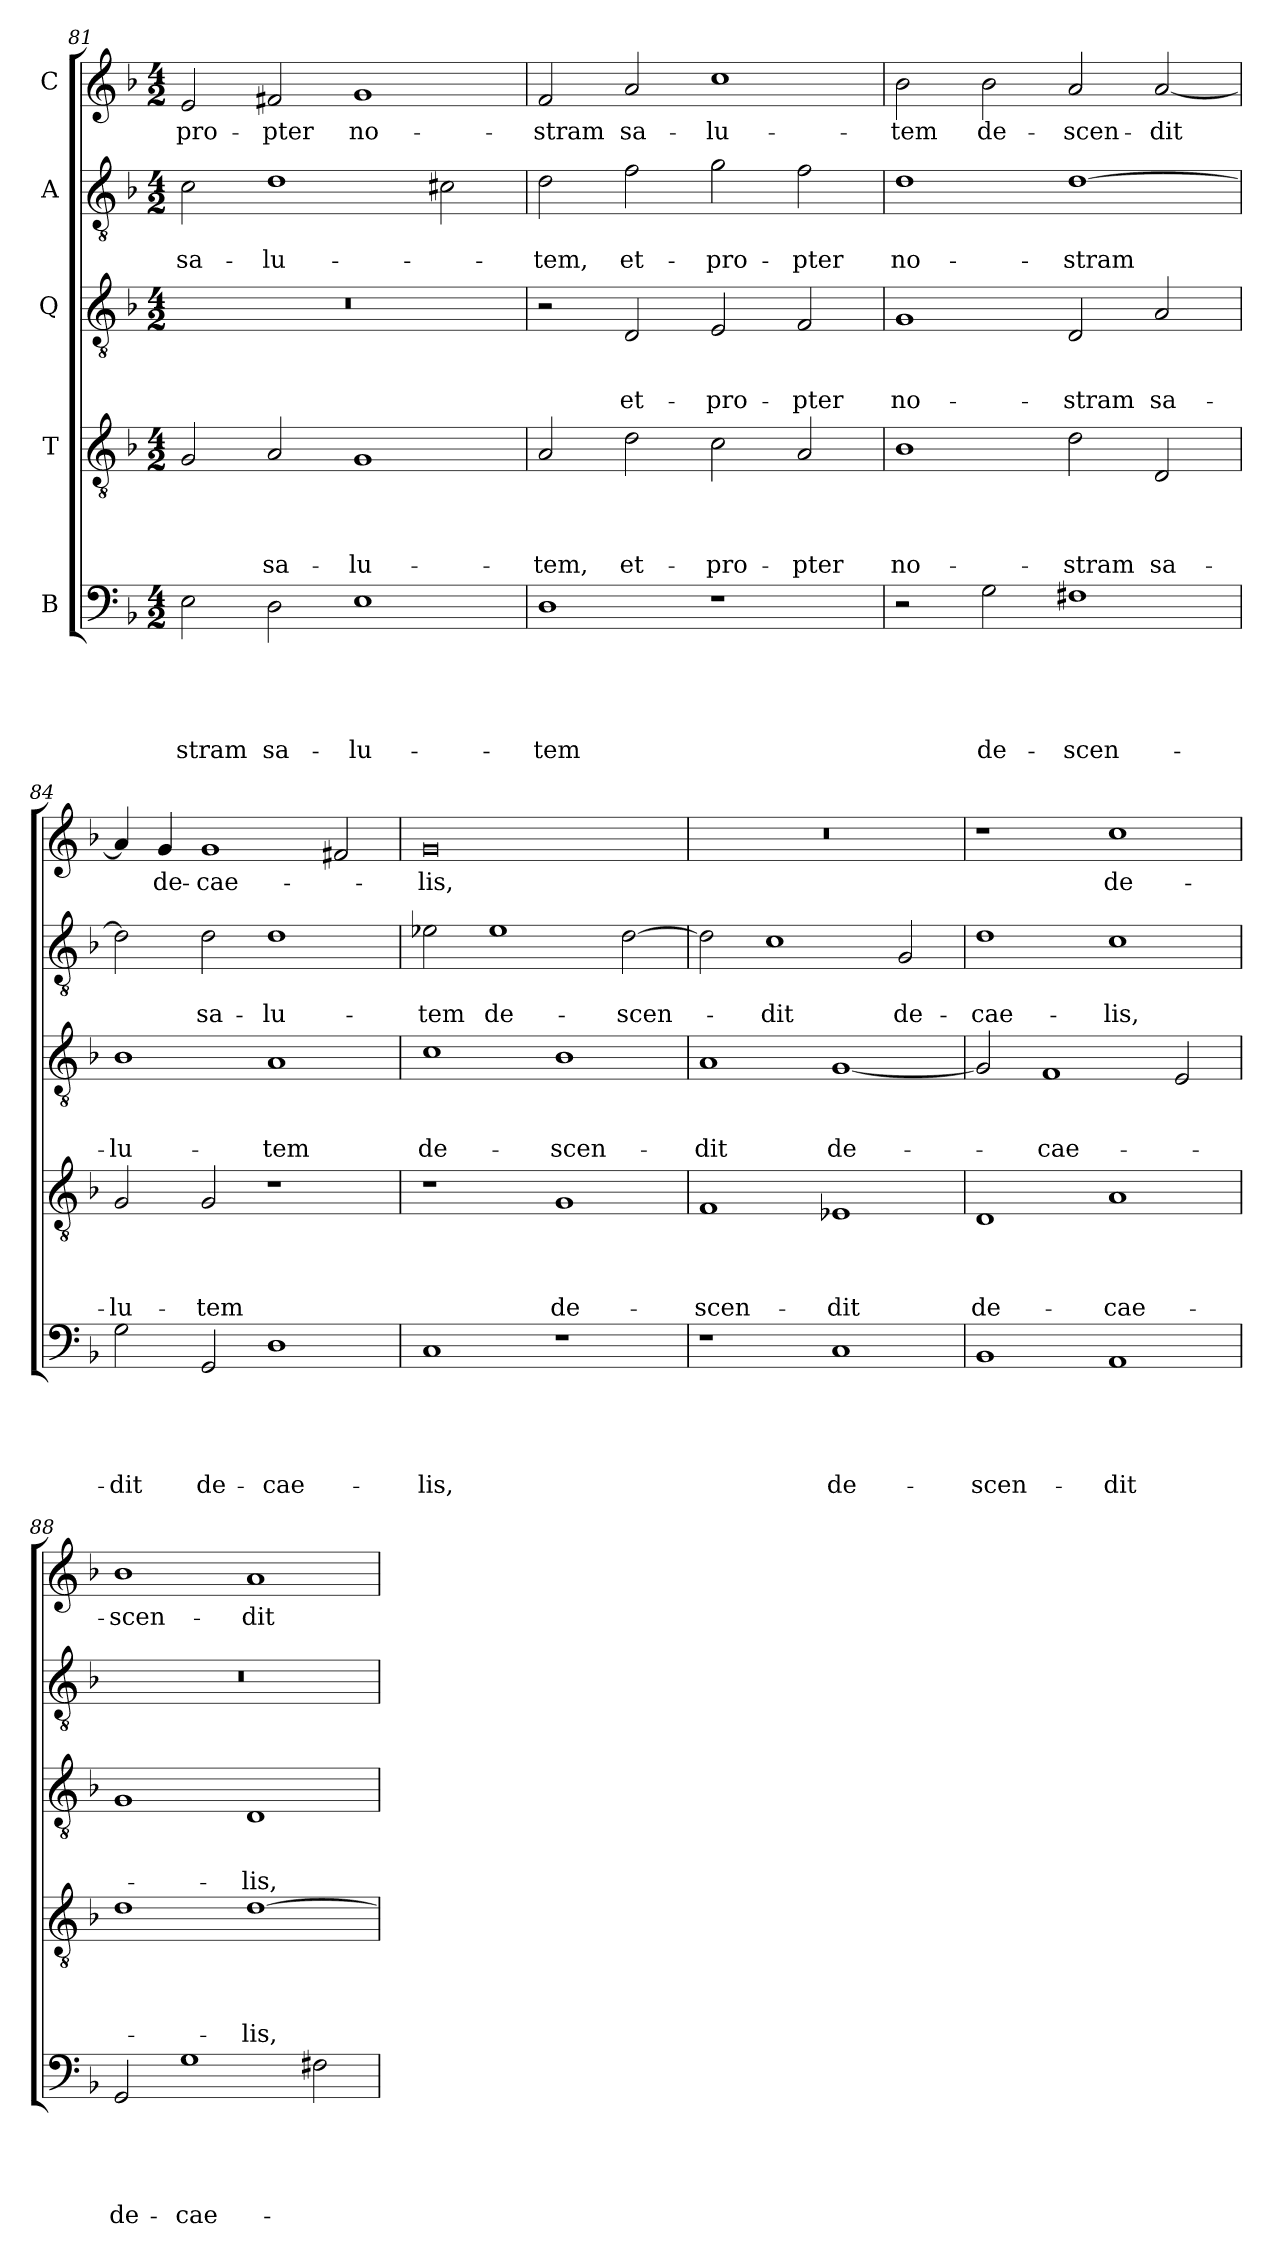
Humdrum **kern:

**kern	**text	**text	**text	**text	**text	**kern	**text	**text	**text	**text	**kern	**text	**text	**text	**kern	**text	**text	**kern	**text
*part5	*part5	*part5	*part5	*part5	*part5	*part4	*part4	*part4	*part4	*part4	*part3	*part3	*part3	*part3	*part2	*part2	*part2	*part1	*part1
*staff5	*staff5	*staff5	*staff5	*staff5	*staff5	*staff4	*staff4	*staff4	*staff4	*staff4	*staff3	*staff3	*staff3	*staff3	*staff2	*staff2	*staff2	*staff1	*staff1
*I"B	*	*	*	*	*	*I"T	*	*	*	*	*I"Q	*	*	*	*I"A	*	*	*I"C	*
*clefF4	*	*	*	*	*	*clefGv2	*	*	*	*	*clefGv2	*	*	*	*clefGv2	*	*	*clefG2	*
*k[b-]	*	*	*	*	*	*k[b-]	*	*	*	*	*k[b-]	*	*	*	*k[b-]	*	*	*k[b-]	*
*M4/2	*	*	*	*	*	*M4/2	*	*	*	*	*M4/2	*	*	*	*M4/2	*	*	*M4/2	*
=81	=81	=81	=81	=81	=81	=81	=81	=81	=81	=81	=81	=81	=81	=81	=81	=81	=81	=81	=81
2E\	.	.	.	.	-stram	2G/	.	.	.	.	0r	.	.	.	2c\	.	sa-	2e/	pro-
2D\	.	.	.	.	sa-	2A/	.	.	.	sa-	.	.	.	.	1d\	.	-lu-	2f#X/	-pter
1E\	.	.	.	.	-lu-	1G/	.	.	.	-lu-	.	.	.	.	.	.	.	1g/	no-
.	.	.	.	.	.	.	.	.	.	.	.	.	.	.	2c#X\	.	.	.	.
=82	=82	=82	=82	=82	=82	=82	=82	=82	=82	=82	=82	=82	=82	=82	=82	=82	=82	=82	=82
1D\	.	.	.	.	-tem	2A/	.	.	.	-tem,	2r	.	.	.	2d\	.	-tem,	2f/	-stram
.	.	.	.	.	.	2d\	.	.	.	et-	2D/	.	.	et-	2f\	.	et-	2a/	sa-
1r	.	.	.	.	.	2c\	.	.	.	pro-	2E/	.	.	pro-	2g\	.	pro-	1cc\	-lu-
.	.	.	.	.	.	2A/	.	.	.	-pter	2F/	.	.	-pter	2f\	.	-pter	.	.
=83	=83	=83	=83	=83	=83	=83	=83	=83	=83	=83	=83	=83	=83	=83	=83	=83	=83	=83	=83
2r	.	.	.	.	.	1B-\	.	.	.	no-	1G/	.	.	no-	1d\	.	no-	2b-\	-tem
2G\	.	.	.	.	de-	.	.	.	.	.	.	.	.	.	.	.	.	2b-\	de-
1F#X\	.	.	.	.	-scen-	2d\	.	.	.	-stram	2D/	.	.	-stram	[1d\	.	-stram	2a/	-scen-
.	.	.	.	.	.	2D/	.	.	.	sa-	2A/	.	.	sa-	.	.	.	[2a/	-dit
=84	=84	=84	=84	=84	=84	=84	=84	=84	=84	=84	=84	=84	=84	=84	=84	=84	=84	=84	=84
2G\	.	.	.	.	-dit	2G/	.	.	.	-lu-	1B-\	.	.	-lu-	2d\]	.	.	4a/]	.
.	.	.	.	.	.	.	.	.	.	.	.	.	.	.	.	.	.	4g/	de-
2GG/	.	.	.	.	de-	2G/	.	.	.	-tem	.	.	.	.	2d\	.	sa-	1g/	cae-
1D\	.	.	.	.	cae-	1r	.	.	.	.	1A/	.	.	-tem	1d\	.	-lu-	.	.
.	.	.	.	.	.	.	.	.	.	.	.	.	.	.	.	.	.	2f#X/	.
=85	=85	=85	=85	=85	=85	=85	=85	=85	=85	=85	=85	=85	=85	=85	=85	=85	=85	=85	=85
1C/	.	.	.	.	-lis,	1r	.	.	.	.	1c\	.	.	de-	2e-X\	.	-tem	0g/	-lis,
.	.	.	.	.	.	.	.	.	.	.	.	.	.	.	1e-\	.	de-	.	.
1r	.	.	.	.	.	1G/	.	.	.	de-	1B-\	.	.	-scen-	.	.	.	.	.
.	.	.	.	.	.	.	.	.	.	.	.	.	.	.	[2d\	.	-scen-	.	.
=86	=86	=86	=86	=86	=86	=86	=86	=86	=86	=86	=86	=86	=86	=86	=86	=86	=86	=86	=86
1r	.	.	.	.	.	1F/	.	.	.	-scen-	1A/	.	.	-dit	2d\]	.	.	0r	.
.	.	.	.	.	.	.	.	.	.	.	.	.	.	.	1c\	.	-dit	.	.
1C/	.	.	.	.	de-	1E-X/	.	.	.	-dit	[1G/	.	.	de-	.	.	.	.	.
.	.	.	.	.	.	.	.	.	.	.	.	.	.	.	2G/	.	de-	.	.
=87	=87	=87	=87	=87	=87	=87	=87	=87	=87	=87	=87	=87	=87	=87	=87	=87	=87	=87	=87
1BB-/	.	.	.	.	-scen-	1D/	.	.	.	de-	2G/]	.	.	.	1d\	.	cae-	1r	.
.	.	.	.	.	.	.	.	.	.	.	1F/	.	.	cae-	.	.	.	.	.
1AA/	.	.	.	.	-dit	1A/	.	.	.	cae-	.	.	.	.	1c\	.	-lis,	1cc\	de-
.	.	.	.	.	.	.	.	.	.	.	2E/	.	.	.	.	.	.	.	.
=88	=88	=88	=88	=88	=88	=88	=88	=88	=88	=88	=88	=88	=88	=88	=88	=88	=88	=88	=88
2GG/	.	.	.	.	de-	1d\	.	.	.	.	1G/	.	.	.	0r	.	.	1b-\	-scen-
1G\	.	.	.	.	cae-	.	.	.	.	.	.	.	.	.	.	.	.	.	.
.	.	.	.	.	.	[1d\	.	.	.	-lis,	1D/	.	.	-lis,	.	.	.	1a/	-dit
2F#X\	.	.	.	.	.	.	.	.	.	.	.	.	.	.	.	.	.	.	.
=	=	=	=	=	=	=	=	=	=	=	=	=	=	=	=	=	=	=	=
*-	*-	*-	*-	*-	*-	*-	*-	*-	*-	*-	*-	*-	*-	*-	*-	*-	*-	*-	*-
